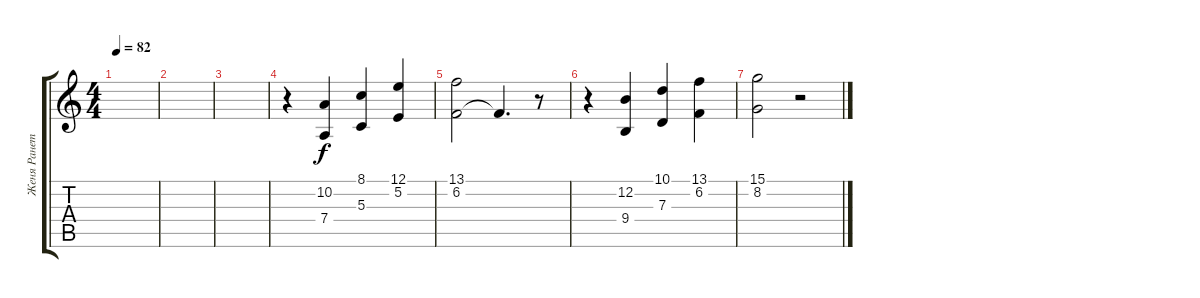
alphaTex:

\track ("Женя Ранетка" "Женя Ранет") {instrument tremolostrings}
\staff {score tabs}
\tuning (E4 B3 G3 D3 A2 E2) {hide}
\ts (4 4)
\tempo 82
\clef g2
\ks c
|
|
|
r.4{volume 9 instrument tremolostrings} (10.2 7.4).4 (8.1 5.3).4 (12.1 5.2).4 |
(13.1 6.2).2 6.2{t}.4{d} r.8 |
r.4 (12.2 9.4).4 (10.1 7.3).4 (13.1 6.2).4 |
(15.1 8.2).2 r.2
